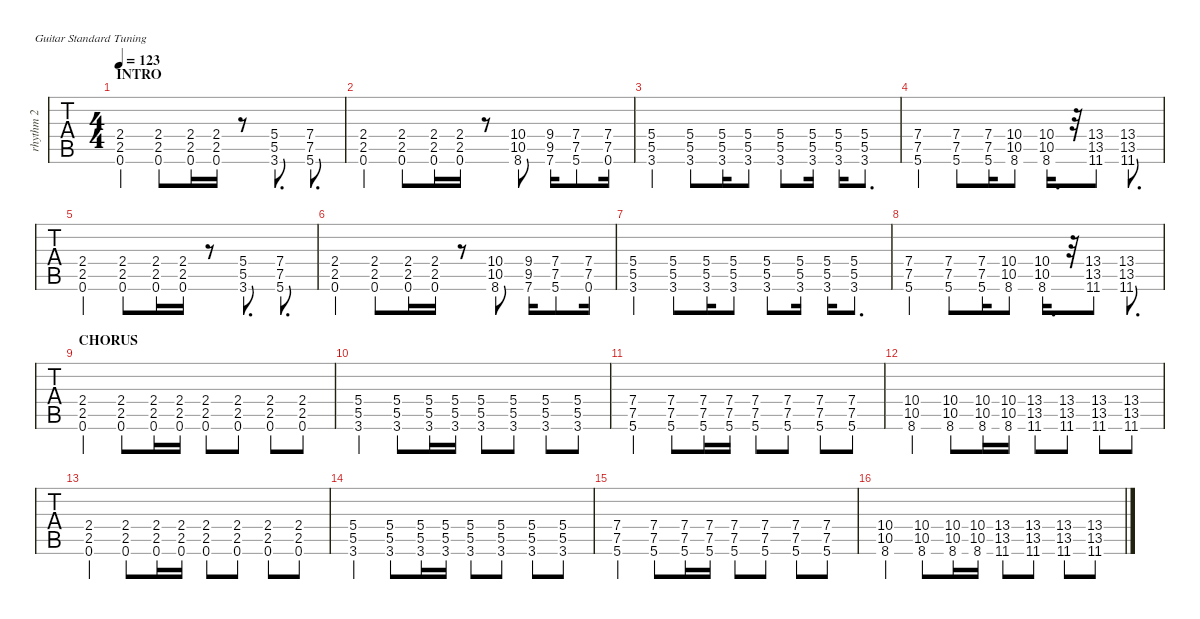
\defaultSystemsLayout 4
\hideDynamics
\bracketExtendMode nobrackets
\otherSystemsTrackNameOrientation horizontal
\track ("Rhythm 2" "rhythm 2") {instrument distortionguitar}
\staff {tabs}
\tuning (E4 B3 G3 D3 A2 E2)
\ts (4 4)
\section ("" "INTRO")
\tempo 123
\clef g2
\ks c
(0.6 2.5 2.4).4{dy mf instrument distortionguitar} (0.6 2.5 2.4).8 (0.6 2.5 2.4).16 (0.6 2.5 2.4).16 r.8 (3.6 5.5 5.4).8{d} (5.6 7.5 7.4).8{d} |
(0.6 2.5 2.4).4 (0.6 2.5 2.4).8 (0.6 2.5 2.4).16 (0.6 2.5 2.4).16 r.8 (8.6 10.5 10.4).8 (7.6 9.5{acc #} 9.4).16 (5.6 7.5 7.4).8 (0.6 7.5 7.4).16 |
(3.6 5.5 5.4).4 (3.6 5.5 5.4).8 (3.6 5.5 5.4).16 (3.6 5.5 5.4).8 (3.6 5.5 5.4).8 (3.6 5.5 5.4).16 (3.6 5.5 5.4).16 (3.6 5.5 5.4).8{d} |
(5.6 7.5 7.4).4 (5.6 7.5 7.4).8 (5.6 7.5 7.4).16 (8.6 10.5 10.4).8 (8.6 10.5 10.4).16{d} r.32 (11.6{acc #} 13.5{acc #} 13.4{acc #}).8 (11.6{acc #} 13.5{acc #} 13.4{acc #}).8{d} |
(0.6 2.5 2.4).4 (0.6 2.5 2.4).8 (0.6 2.5 2.4).16 (0.6 2.5 2.4).16 r.8 (3.6 5.5 5.4).8{d} (5.6 7.5 7.4).8{d} |
(0.6 2.5 2.4).4 (0.6 2.5 2.4).8 (0.6 2.5 2.4).16 (0.6 2.5 2.4).16 r.8 (8.6 10.5 10.4).8 (7.6 9.5{acc #} 9.4).16 (5.6 7.5 7.4).8 (0.6 7.5 7.4).16 |
(3.6 5.5 5.4).4 (3.6 5.5 5.4).8 (3.6 5.5 5.4).16 (3.6 5.5 5.4).8 (3.6 5.5 5.4).8 (3.6 5.5 5.4).16 (3.6 5.5 5.4).16 (3.6 5.5 5.4).8{d} |
(5.6 7.5 7.4).4 (5.6 7.5 7.4).8 (5.6 7.5 7.4).16 (8.6 10.5 10.4).8 (8.6 10.5 10.4).16{d} r.32 (11.6{acc #} 13.5{acc #} 13.4{acc #}).8 (11.6{acc #} 13.5{acc #} 13.4{acc #}).8{d} |
\section ("" "CHORUS")
(0.6 2.5 2.4).4 (0.6 2.5 2.4).8 (0.6 2.5 2.4).16 (0.6 2.5 2.4).16 (0.6 2.5 2.4).8 (0.6 2.5 2.4).8 (0.6 2.5 2.4).8 (0.6 2.5 2.4).8 |
(3.6 5.5 5.4).4 (3.6 5.5 5.4).8 (3.6 5.5 5.4).16 (3.6 5.5 5.4).16 (3.6 5.5 5.4).8 (3.6 5.5 5.4).8 (3.6 5.5 5.4).8 (3.6 5.5 5.4).8 |
(5.6 7.5 7.4).4 (5.6 7.5 7.4).8 (5.6 7.5 7.4).16 (5.6 7.5 7.4).16 (5.6 7.5 7.4).8 (5.6 7.5 7.4).8 (5.6 7.5 7.4).8 (5.6 7.5 7.4).8 |
(8.6 10.5 10.4).4 (8.6 10.5 10.4).8 (8.6 10.5 10.4).16 (8.6 10.5 10.4).16 (11.6{acc #} 13.5{acc #} 13.4{acc #}).8 (11.6{acc #} 13.5{acc #} 13.4{acc #}).8 (11.6{acc #} 13.5{acc #} 13.4{acc #}).8 (11.6{acc #} 13.5{acc #} 13.4{acc #}).8 |
(0.6 2.5 2.4).4 (0.6 2.5 2.4).8 (0.6 2.5 2.4).16 (0.6 2.5 2.4).16 (0.6 2.5 2.4).8 (0.6 2.5 2.4).8 (0.6 2.5 2.4).8 (0.6 2.5 2.4).8 |
(3.6 5.5 5.4).4 (3.6 5.5 5.4).8 (3.6 5.5 5.4).16 (3.6 5.5 5.4).16 (3.6 5.5 5.4).8 (3.6 5.5 5.4).8 (3.6 5.5 5.4).8 (3.6 5.5 5.4).8 |
(5.6 7.5 7.4).4 (5.6 7.5 7.4).8 (5.6 7.5 7.4).16 (5.6 7.5 7.4).16 (5.6 7.5 7.4).8 (5.6 7.5 7.4).8 (5.6 7.5 7.4).8 (5.6 7.5 7.4).8 |
(8.6 10.5 10.4).4 (8.6 10.5 10.4).8 (8.6 10.5 10.4).16 (8.6 10.5 10.4).16 (11.6{acc #} 13.5{acc #} 13.4{acc #}).8 (11.6{acc #} 13.5{acc #} 13.4{acc #}).8 (11.6{acc #} 13.5{acc #} 13.4{acc #}).8 (11.6{acc #} 13.5{acc #} 13.4{acc #}).8
